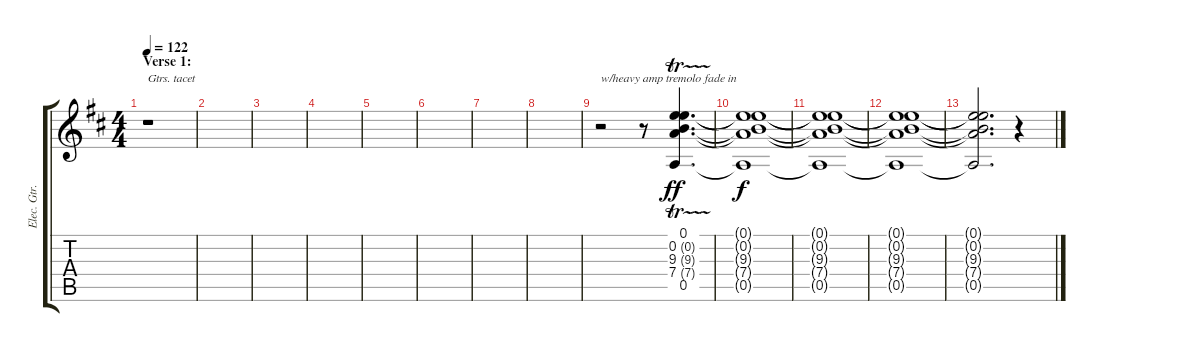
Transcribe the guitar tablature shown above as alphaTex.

\track ("Elec. Gtr. 1" "Elec. Gtr.") {instrument distortionguitar}
\staff {score tabs}
\tuning (E4 B3 G3 D3 A2 E2) {hide}
\ts (4 4)
\section ("" "Verse 1:")
\tempo 122
\clef g2
\ks d
r.1{txt "Gtrs. tacet" dy f} |
|
|
|
|
|
|
|
r.2{txt "w/heavy amp tremolo fade in"} r.8{volume 0} (0.1 0.2{tr (0 16)} 9.3{tr (9 16)} 7.4{tr (7 16)} 0.5).4{d dy ff volume 13} |
(0.1{t} 0.2{t} 9.3{t} 7.4{t} 0.5{t}).1{dy f} |
(0.1{t} 0.2{t} 9.3{t} 7.4{t} 0.5{t}).1{volume 0} |
(0.1{t} 0.2{t} 9.3{t} 7.4{t} 0.5{t}).1 |
(0.1{t} 0.2{t} 9.3{t} 7.4{t} 0.5{t}).2{d} r.4
